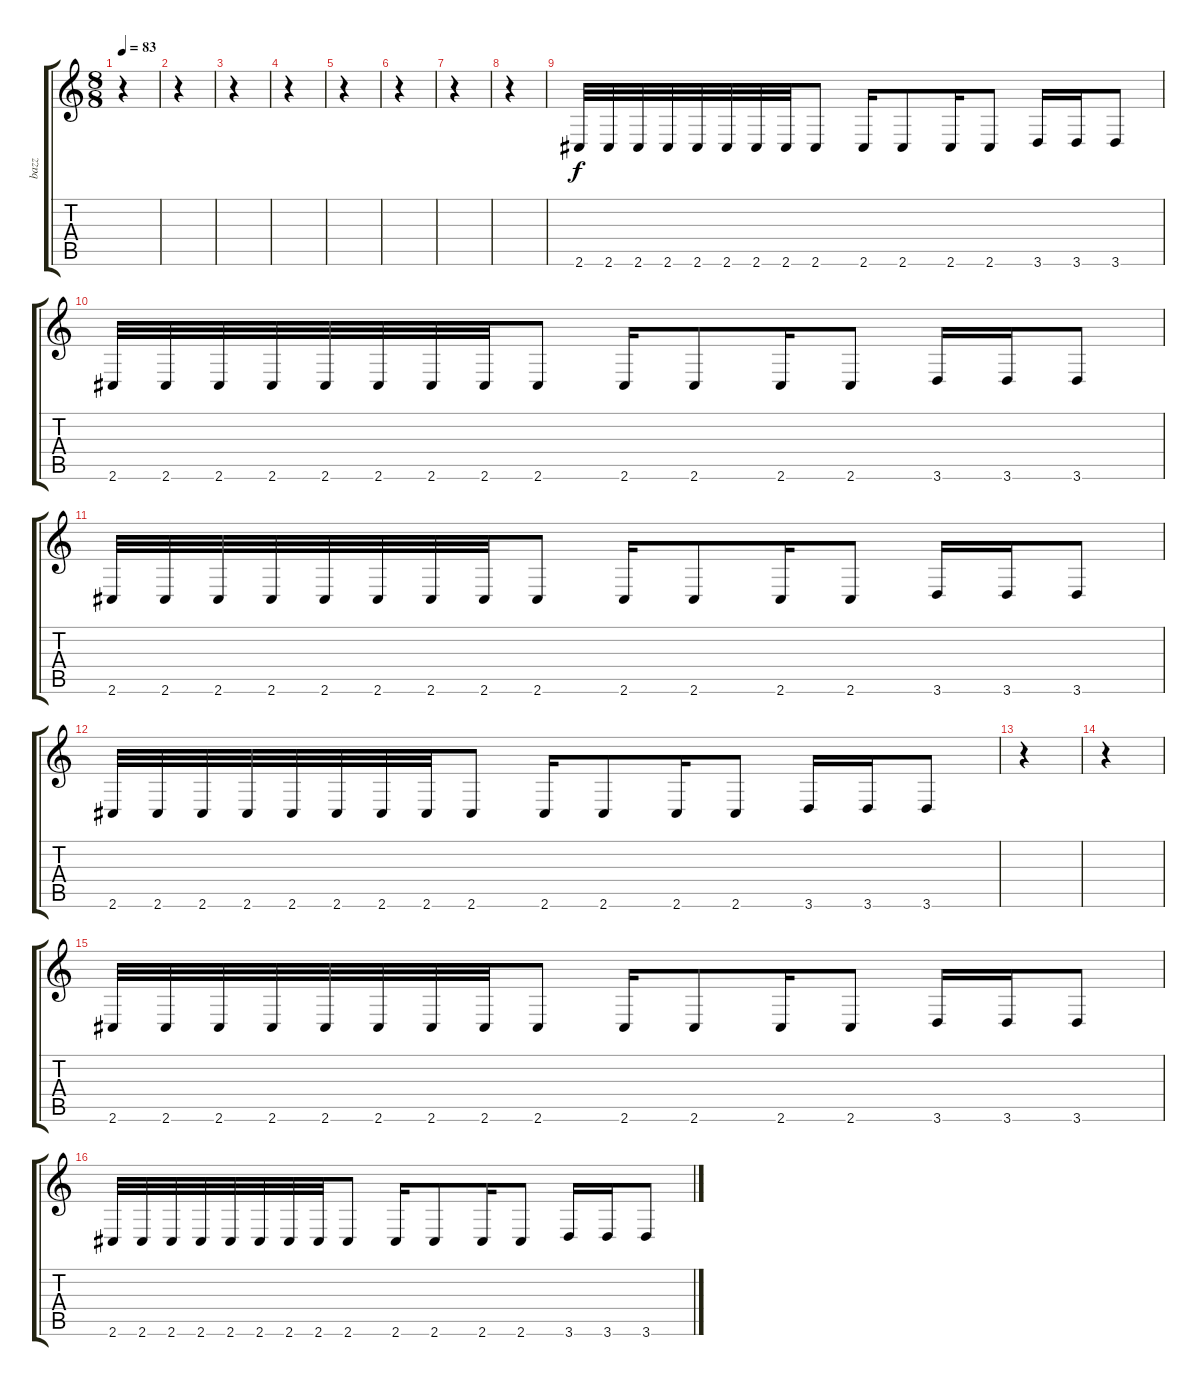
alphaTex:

\track ("bazz" "bazz") {instrument electricbasspick}
\staff {score tabs}
\tuning (B3 Gb3 D3 A2 E2 B1) {hide}
\ts (8 8)
\tempo 83
\clef g2
\ks c
r.4{dy f instrument electricbasspick} |
r.4 |
r.4 |
r.4 |
r.4 |
r.4 |
r.4 |
r.4 |
2.6.32 2.6.32 2.6.32 2.6.32 2.6.32 2.6.32 2.6.32 2.6.32 2.6.8 2.6.16 2.6.8 2.6.16 2.6.8 3.6.16 3.6.16 3.6.8 |
2.6.32 2.6.32 2.6.32 2.6.32 2.6.32 2.6.32 2.6.32 2.6.32 2.6.8 2.6.16 2.6.8 2.6.16 2.6.8 3.6.16 3.6.16 3.6.8 |
2.6.32 2.6.32 2.6.32 2.6.32 2.6.32 2.6.32 2.6.32 2.6.32 2.6.8 2.6.16 2.6.8 2.6.16 2.6.8 3.6.16 3.6.16 3.6.8 |
2.6.32 2.6.32 2.6.32 2.6.32 2.6.32 2.6.32 2.6.32 2.6.32 2.6.8 2.6.16 2.6.8 2.6.16 2.6.8 3.6.16 3.6.16 3.6.8 |
r.4 |
r.4 |
2.6.32 2.6.32 2.6.32 2.6.32 2.6.32 2.6.32 2.6.32 2.6.32 2.6.8 2.6.16 2.6.8 2.6.16 2.6.8 3.6.16 3.6.16 3.6.8 |
2.6.32 2.6.32 2.6.32 2.6.32 2.6.32 2.6.32 2.6.32 2.6.32 2.6.8 2.6.16 2.6.8 2.6.16 2.6.8 3.6.16 3.6.16 3.6.8
